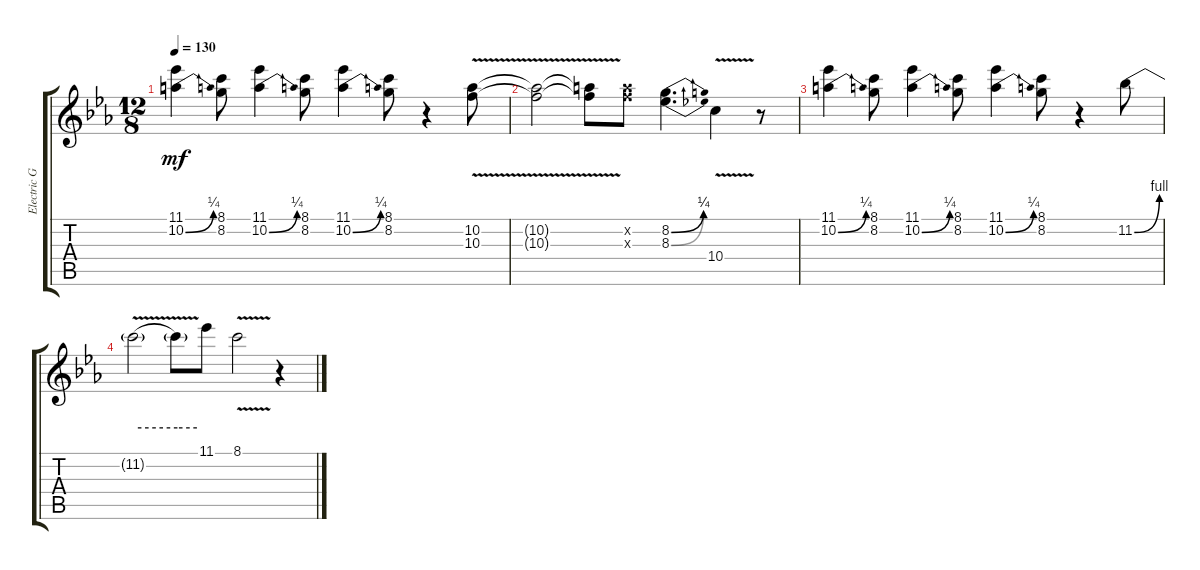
\track ("Electric Guitar" "Electric G") {instrument electricguitarclean}
\staff {score tabs}
\tuning (E4 B3 G3 D3 A2 E2) {hide}
\ts (12 8)
\tempo 130
\clef g2
\ks cminor
(11.1 10.2{be (bend 0 0 60 1)}).4{dy mf instrument electricguitarclean} (8.1 8.2).8 (11.1 10.2{be (bend 0 0 60 1)}).4 (8.1 8.2).8 (11.1 10.2{be (bend 0 0 60 1)}).4 (8.1 8.2).8 r.4 (10.2{v} 10.3).8 |
(10.2{t} 10.3{v t}).2 (10.2{v t} 10.3{v t}).8 (10.2{x} 10.3{x}).8 (8.2{be (bend 0 0 60 1)} 8.3{be (bend 0 0 60 1)}).4{d} 10.4{v}.4 r.8 |
(11.1 10.2{be (bend 0 0 60 1)}).4 (8.1 8.2).8 (11.1 10.2{be (bend 0 0 60 1)}).4 (8.1 8.2).8 (11.1 10.2{be (bend 0 0 60 1)}).4 (8.1 8.2).8 r.4 11.2{be (bend 0 0 60 4)}.8 |
11.2{be (hold 0 4 60 4) v t}.2 11.2{be (hold 0 4 60 4) v t}.8 11.1.8 8.1{v}.2 r.4
